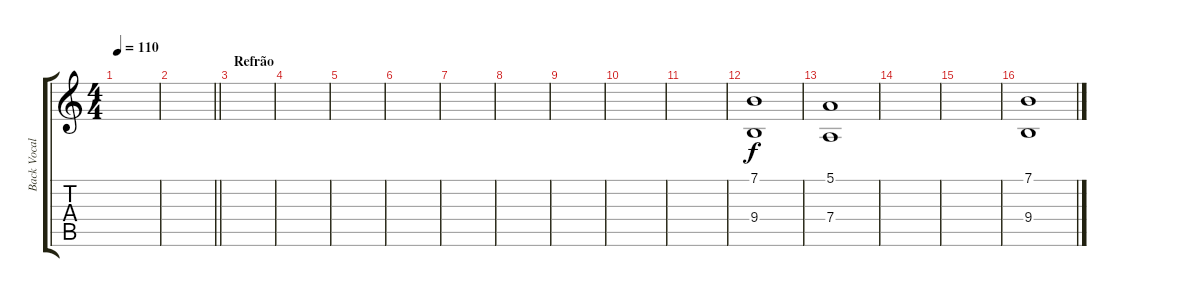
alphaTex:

\track ("Back Vocal" "Back Vocal") {instrument pad4choir}
\staff {score tabs}
\tuning (E4 B3 G3 D3 A2 E2) {hide}
\ts (4 4)
\tempo 110
\clef g2
\ks c
|
\barLineRight lightlight
|
\section ("" "Refrão")
|
|
|
|
|
|
|
|
|
(7.1 9.4).1 |
(5.1 7.4).1 |
|
|
(7.1 9.4).1
